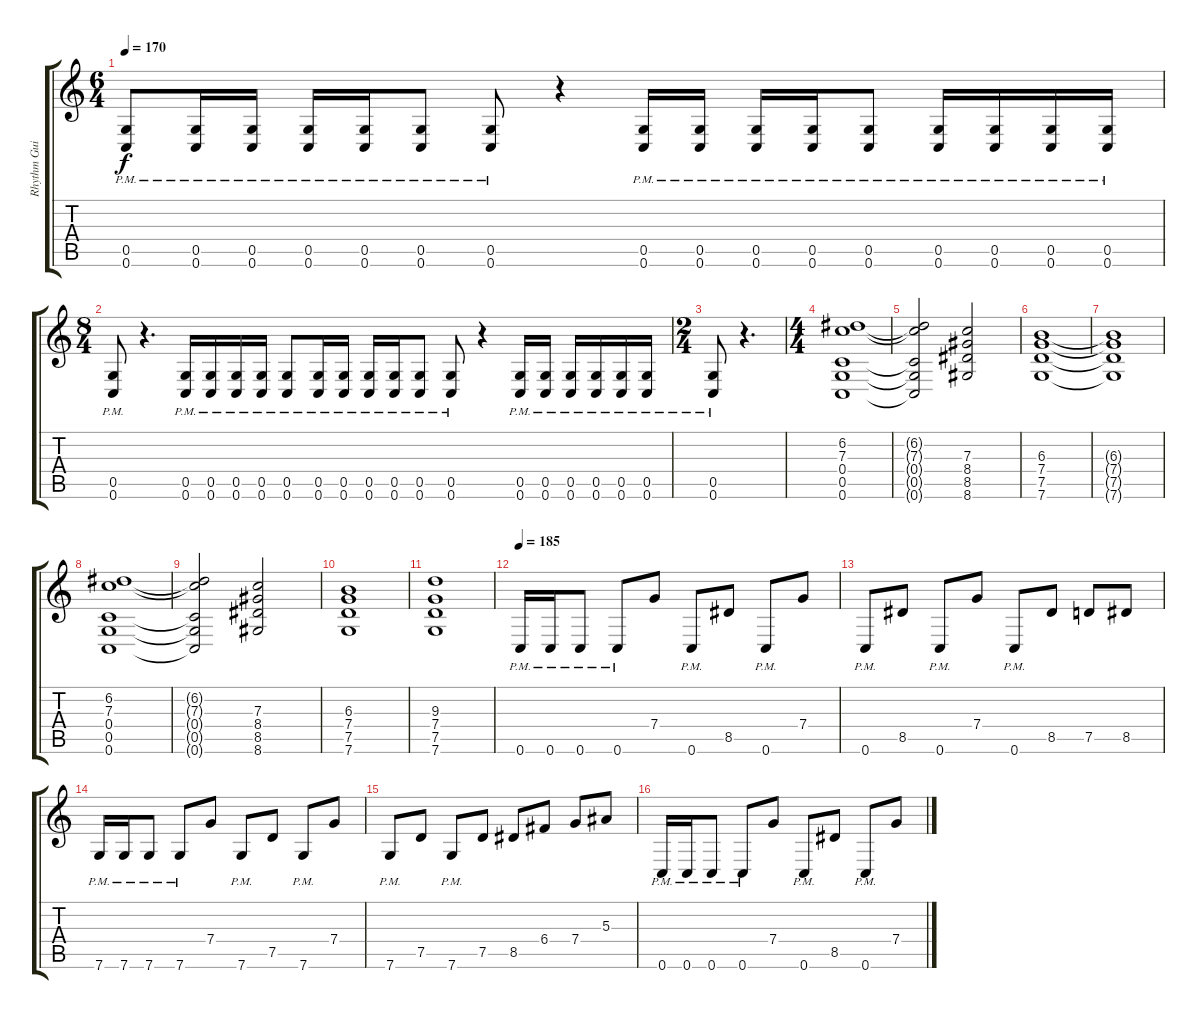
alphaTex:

\track ("Rhythm Guitar 2" "Rhythm Gui") {instrument distortionguitar}
\staff {score tabs}
\tuning (D4 A3 F3 C3 G2 C2) {hide}
\ts (6 4)
\tempo 170
\clef g2
\ks c
(0.5{pm} 0.6{pm}).8{dy f} (0.5{pm} 0.6{pm}).16 (0.5{pm} 0.6{pm}).16 (0.5{pm} 0.6{pm}).16 (0.5{pm} 0.6{pm}).16 (0.5{pm} 0.6{pm}).8 (0.5{pm} 0.6{pm}).8 r.4 (0.5{pm} 0.6{pm}).16 (0.5{pm} 0.6{pm}).16 (0.5{pm} 0.6{pm}).16 (0.5{pm} 0.6{pm}).16 (0.5{pm} 0.6{pm}).8 (0.5{pm} 0.6{pm}).16 (0.5{pm} 0.6{pm}).16 (0.5{pm} 0.6{pm}).16 (0.5{pm} 0.6{pm}).16 |
\ts (8 4)
(0.5{pm} 0.6{pm}).8 r.4{d} (0.5{pm} 0.6{pm}).16 (0.5{pm} 0.6{pm}).16 (0.5{pm} 0.6{pm}).16 (0.5{pm} 0.6{pm}).16 (0.5{pm} 0.6{pm}).8 (0.5{pm} 0.6{pm}).16 (0.5{pm} 0.6{pm}).16 (0.5{pm} 0.6{pm}).16 (0.5{pm} 0.6{pm}).16 (0.5{pm} 0.6{pm}).8 (0.5{pm} 0.6{pm}).8 r.4 (0.5{pm} 0.6{pm}).16 (0.5{pm} 0.6{pm}).16 (0.5{pm} 0.6{pm}).16 (0.5{pm} 0.6{pm}).16 (0.5{pm} 0.6{pm}).16 (0.5{pm} 0.6{pm}).16 |
\ts (2 4)
(0.5{pm} 0.6{pm}).8 r.4{d} |
\ts (4 4)
(6.2 7.3 0.4 0.5 0.6).1 |
(6.2{t} 7.3{t} 0.4{t} 0.5{t} 0.6{t}).2 (7.3 8.4 8.5 8.6).2 |
(6.3 7.4 7.5 7.6).1 |
(6.3{t} 7.4{t} 7.5{t} 7.6{t}).1 |
(6.2 7.3 0.4 0.5 0.6).1 |
(6.2{t} 7.3{t} 0.4{t} 0.5{t} 0.6{t}).2 (7.3 8.4 8.5 8.6).2 |
(6.3 7.4 7.5 7.6).1 |
(9.3 7.4 7.5 7.6).1 |
\tempo 185
0.6{pm}.16 0.6{pm}.16 0.6{pm}.8 0.6{pm}.8 7.4.8 0.6{pm}.8 8.5.8 0.6{pm}.8 7.4.8 |
0.6{pm}.8 8.5.8 0.6{pm}.8 7.4.8 0.6{pm}.8 8.5.8 7.5.8 8.5.8 |
7.6{pm}.16 7.6{pm}.16 7.6{pm}.8 7.6{pm}.8 7.4.8 7.6{pm}.8 7.5.8 7.6{pm}.8 7.4.8 |
7.6{pm}.8 7.5.8 7.6{pm}.8 7.5.8 8.5.8 6.4.8 7.4.8 5.3.8 |
0.6{pm}.16 0.6{pm}.16 0.6{pm}.8 0.6{pm}.8 7.4.8 0.6{pm}.8 8.5.8 0.6{pm}.8 7.4.8
